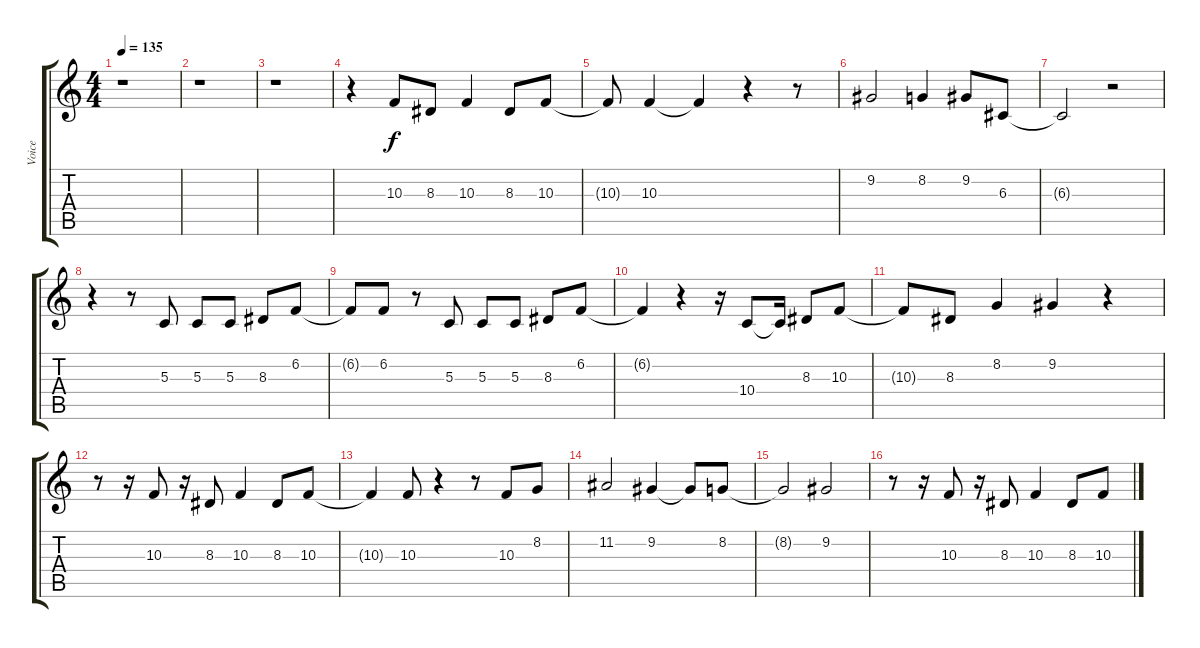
\track ("Voice" "Voice") {instrument tremolostrings}
\staff {score tabs}
\tuning (E4 B3 G3 D3 A2 E2) {hide}
\ts (4 4)
\tempo 135
\clef g2
\ks c
r.1{dy f} |
r.1 |
r.1 |
r.4 10.3.8 8.3.8 10.3.4 8.3.8 10.3.8 |
10.3{t}.8 10.3.4 10.3{t}.4 r.4 r.8 |
9.2.2 8.2.4 9.2.8 6.3.8 |
6.3{t}.2 r.2 |
r.4 r.8 5.3.8 5.3.8 5.3.8 8.3.8 6.2.8 |
6.2{t}.8 6.2.8 r.8 5.3.8 5.3.8 5.3.8 8.3.8 6.2.8 |
6.2{t}.4 r.4 r.16 10.4.8 10.4{t}.16 8.3.8 10.3.8 |
10.3{t}.8 8.3.8 8.2.4 9.2.4 r.4 |
r.8 r.16 10.3.8 r.16 8.3.8 10.3.4 8.3.8 10.3.8 |
10.3{t}.4 10.3.8 r.4 r.8 10.3.8 8.2.8 |
11.2.2 9.2.4 9.2{t}.8 8.2.8 |
8.2{t}.2 9.2.2 |
r.8 r.16 10.3.8 r.16 8.3.8 10.3.4 8.3.8 10.3.8
